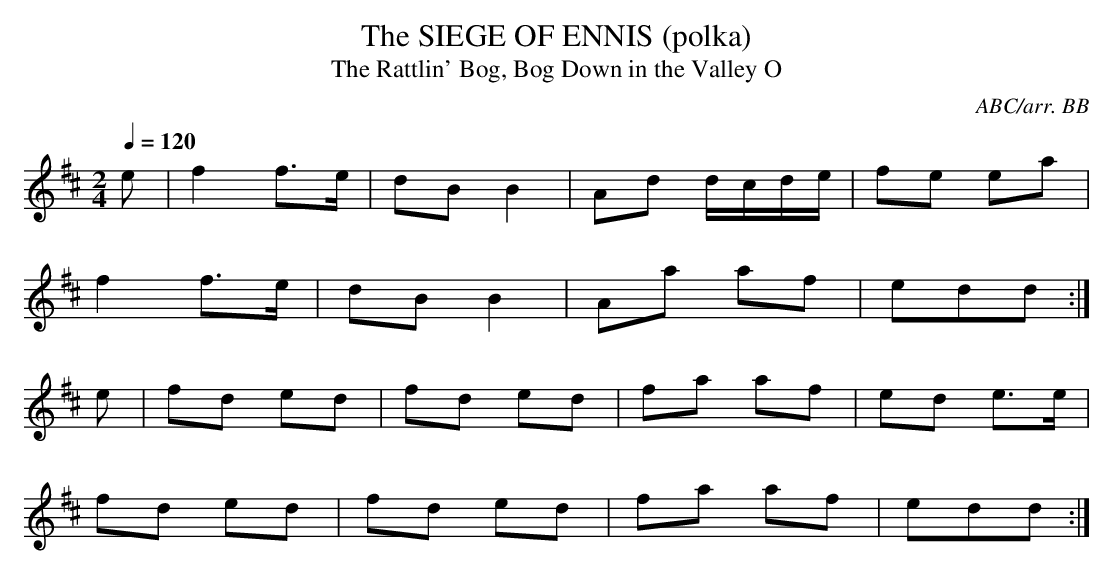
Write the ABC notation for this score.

X:1
T:SIEGE OF ENNIS (polka), The
T:The Rattlin' Bog, Bog Down in the Valley O
C:ABC/arr. BB
tune (e.g. different tunes in the Roche collection)
M:2/4
L:1/8
Q:1/4=120
K:D
e|f2 f>e|dB B2|Ad d/c/d/e/|fe ea|
f2 f>e|dB B2|Aa af|edd :|
e|fd ed|fd ed|fa af|ed e>e|
fd ed|fd ed|fa af|edd :|
